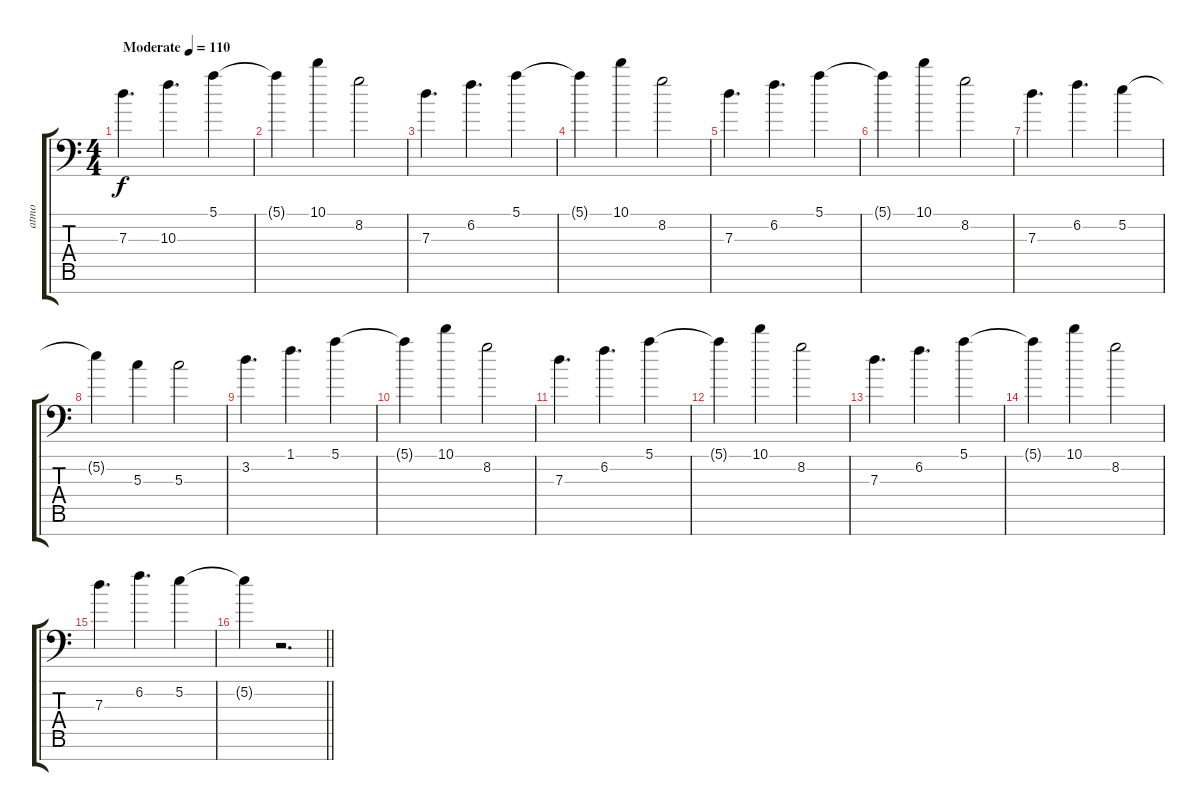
\track ("atmo" "atmo") {instrument acousticguitarsteel}
\staff {score tabs}
\tuning (E4 B3 G3 D3 A2 E2 A1) {hide}
\ts (4 4)
\tempo (110 "Moderate")
\clef f4
\ks c
7.3.4{d dy f instrument acousticguitarsteel} 10.3.4{d} 5.1.4 |
5.1{t}.4 10.1.4 8.2.2 |
7.3.4{d} 6.2.4{d} 5.1.4 |
5.1{t}.4 10.1.4 8.2.2 |
7.3.4{d} 6.2.4{d} 5.1.4 |
5.1{t}.4 10.1.4 8.2.2 |
7.3.4{d} 6.2.4{d} 5.2.4 |
5.2{t}.4 5.3.4 5.3.2 |
3.2.4{d} 1.1.4{d} 5.1.4 |
5.1{t}.4 10.1.4 8.2.2 |
7.3.4{d} 6.2.4{d} 5.1.4 |
5.1{t}.4 10.1.4 8.2.2 |
7.3.4{d} 6.2.4{d} 5.1.4 |
5.1{t}.4 10.1.4 8.2.2 |
7.3.4{d} 6.2.4{d} 5.2.4 |
\barLineRight lightlight
5.2{t}.4 r.2{d}
